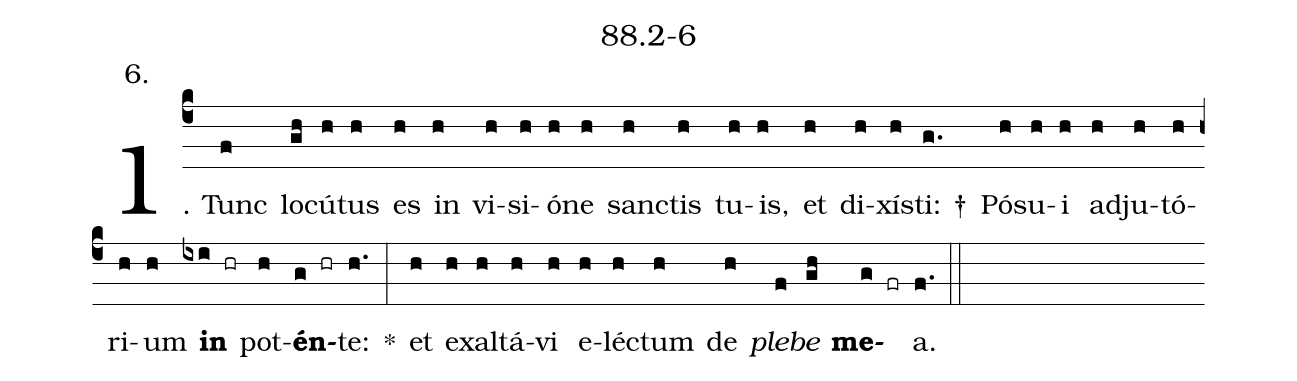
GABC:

name: 88.2-6;
annotation: 6.;
%%
(c4)1. Tunc(f) lo(gh)cú(h)tus(h) es(h) in(h) vi(h)si(h)ó(h)ne(h) sanc(h)tis(h) tu(h)is,(h) et(h) di(h)xís(h)ti: †(g.) Pó(h)su(h)i(h) ad(h)ju(h)tó(h)ri(h)um(h) <b>in</b>(ixi hr) pot(h)<b>én</b>(g hr)te:(h.) *(:) et(h) ex(h)al(h)tá(h)vi(h) e(h)léc(h)tum(h) de(h) <i>ple</i>(f)<i>be</i>(gh) <b>me</b>(g fr)a.(f.) (::)


%E(h) u(h) o(f) u(gh) a(g) e.(f.) (::)
